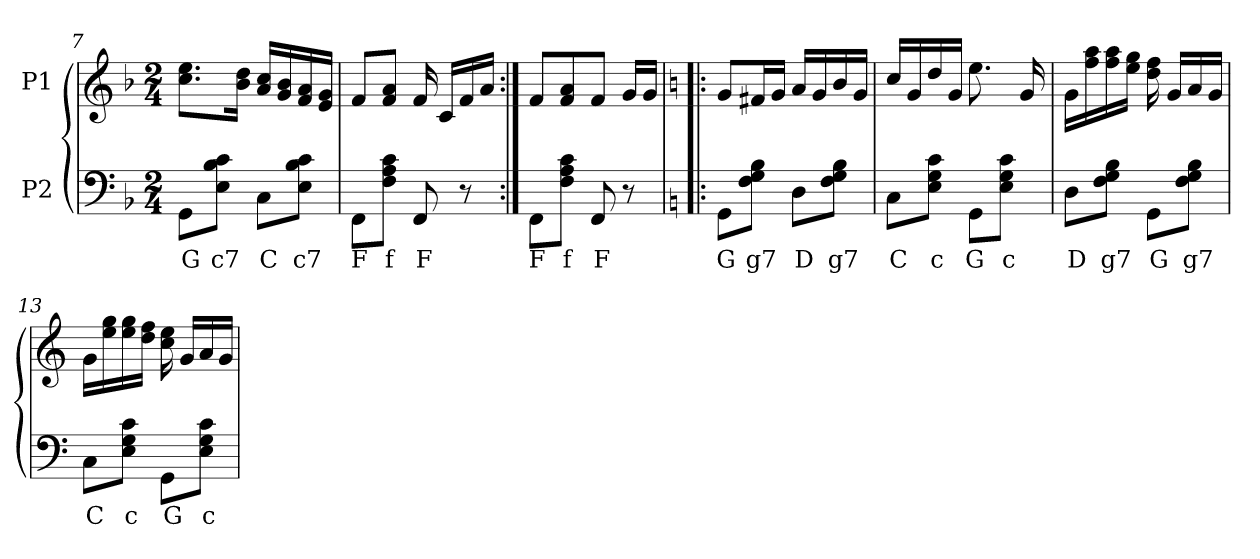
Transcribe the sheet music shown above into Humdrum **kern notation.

**kern	**text	**kern
*part2	*part2	*part1
*staff2	*staff2	*staff1
*I"P2	*	*I"P1
*clefF4	*	*clefG2
*k[b-]	*	*k[b-]
*F:	*	*F:
*M2/4	*	*M2/4
=7	=7	=7
!	!LO:LY:b:color=#000000	!
8GGi\L	G	8.cci\ 8.eeiL
!	!LO:LY:b:color=#000000	!
8Ei\ 8B-i 8ciJ	c7	.
.	.	16b-i\ 16ddiJk
!	!LO:LY:b:color=#000000	!
8Ci\L	C	16ai/ 16cciLL
.	.	16gi/ 16b-i
!	!LO:LY:b:color=#000000	!
8Ei\ 8B-i 8ciJ	c7	16fi/ 16ai
.	.	16ei/ 16giJJ
!!LO:LB:g=z
=8	=8	=8
!	!LO:LY:b:color=#000000	!
8FFi\L	F	8fi/L
!	!LO:LY:b:color=#000000	!
8Fi\ 8Ai 8ciJ	f	8fi/ 8aiJ
!	!LO:LY:b:color=#000000	!
8FFi/	F	16fi/
.	.	16ci/LL
8r	.	16fi/
.	.	16ai/JJ
=9:|!	=9:|!	=9:|!
!	!LO:LY:b:color=#000000	!
8FFi\L	F	8fi/L
!	!LO:LY:b:color=#000000	!
8Fi\ 8Ai 8ciJ	f	8fi/ 8ai
!	!LO:LY:b:color=#000000	!
8FFi/	F	8fi/J
8r	.	16gi/LL
.	.	16gi/JJ
=10!|:	=10!|:	=10!|:
*k[]	*	*k[]
*C:	*	*C:
!	!LO:LY:b:color=#000000	!
8GGi\L	G	8gi/L
!	!LO:LY:b:color=#000000	!
8Fi\ 8Gi 8BiJ	g7	16f#Xi/L
.	.	16gi/JJ
!	!LO:LY:b:color=#000000	!
8Di\L	D	16ai/LL
.	.	16gi/
!	!LO:LY:b:color=#000000	!
8Fi\ 8Gi 8BiJ	g7	16bi/
.	.	16gi/JJ
=11	=11	=11
!	!LO:LY:b:color=#000000	!
8Ci\L	C	16cci/LL
.	.	16gi/
!	!LO:LY:b:color=#000000	!
8Ei\ 8Gi 8ciJ	c	16ddi/
.	.	16gi/JJ
!	!LO:LY:b:color=#000000	!
8GGi\L	G	8.eei\
!	!LO:LY:b:color=#000000	!
8Ei\ 8Gi 8ciJ	c	.
.	.	16gi/
=12	=12	=12
!	!LO:LY:b:color=#000000	!
8Di\L	D	16gi\LL
.	.	16ffi\ 16aai
!	!LO:LY:b:color=#000000	!
8Fi\ 8Gi 8BiJ	g7	16ffi\ 16aai
.	.	16eei\ 16ggiJJ
!	!LO:LY:b:color=#000000	!
8GGi\L	G	16ddi\ 16ffi
.	.	16gi/LL
!	!LO:LY:b:color=#000000	!
8Fi\ 8Gi 8BiJ	g7	16ai/
.	.	16gi/JJ
!!LO:LB:g=z
=13	=13	=13
!	!LO:LY:b:color=#000000	!
8Ci\L	C	16gi\LL
.	.	16eei\ 16ggi
!	!LO:LY:b:color=#000000	!
8Ei\ 8Gi 8ciJ	c	16eei\ 16ggi
.	.	16ddi\ 16ffiJJ
!	!LO:LY:b:color=#000000	!
8GGi\L	G	16cci\ 16eei
.	.	16gi/LL
!	!LO:LY:b:color=#000000	!
8Ei\ 8Gi 8ciJ	c	16ai/
.	.	16gi/JJ
=	=	=
*-	*-	*-
